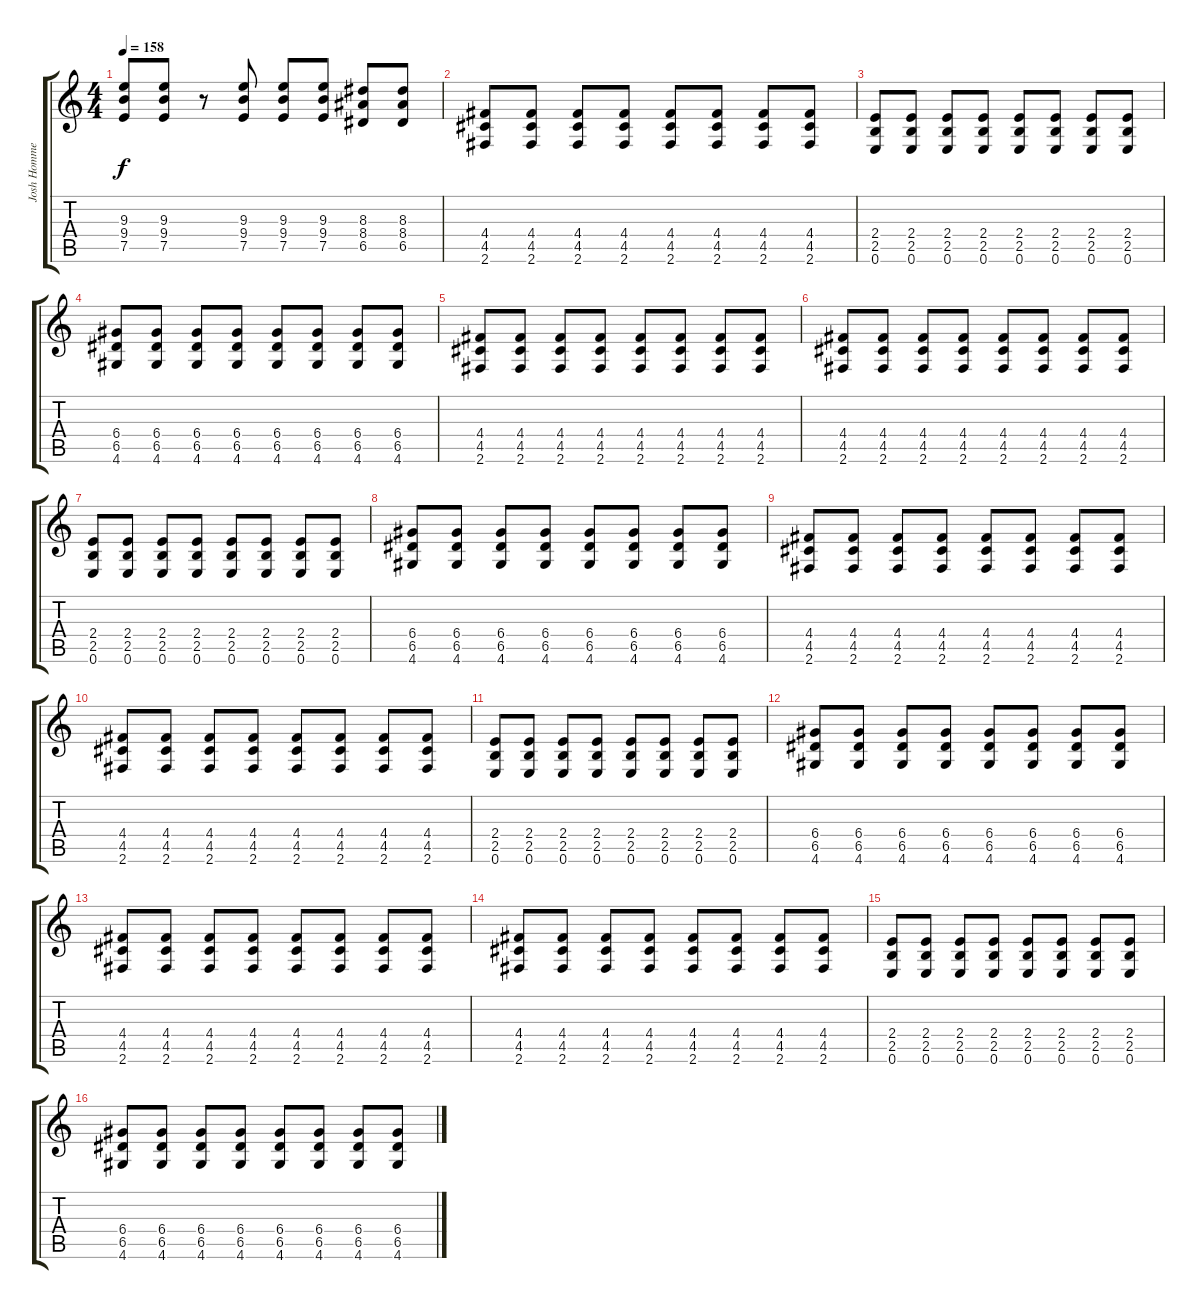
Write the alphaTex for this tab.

\track ("Josh Homme" "Josh Homme") {instrument overdrivenguitar}
\staff {score tabs}
\tuning (E4 B3 G3 D3 A2 E2) {hide}
\ts (4 4)
\tempo 158
\clef g2
\ks c
(9.3 9.4 7.5).8{dy f} (9.3 9.4 7.5).8 r.8 (9.3 9.4 7.5).8 (9.3 9.4 7.5).8 (9.3 9.4 7.5).8 (8.3 8.4 6.5).8 (8.3 8.4 6.5).8 |
(4.4 4.5 2.6).8 (4.4 4.5 2.6).8 (4.4 4.5 2.6).8 (4.4 4.5 2.6).8 (4.4 4.5 2.6).8 (4.4 4.5 2.6).8 (4.4 4.5 2.6).8 (4.4 4.5 2.6).8 |
(2.4 2.5 0.6).8 (2.4 2.5 0.6).8 (2.4 2.5 0.6).8 (2.4 2.5 0.6).8 (2.4 2.5 0.6).8 (2.4 2.5 0.6).8 (2.4 2.5 0.6).8 (2.4 2.5 0.6).8 |
(6.4 6.5 4.6).8 (6.4 6.5 4.6).8 (6.4 6.5 4.6).8 (6.4 6.5 4.6).8 (6.4 6.5 4.6).8 (6.4 6.5 4.6).8 (6.4 6.5 4.6).8 (6.4 6.5 4.6).8 |
(4.4 4.5 2.6).8 (4.4 4.5 2.6).8 (4.4 4.5 2.6).8 (4.4 4.5 2.6).8 (4.4 4.5 2.6).8 (4.4 4.5 2.6).8 (4.4 4.5 2.6).8 (4.4 4.5 2.6).8 |
(4.4 4.5 2.6).8 (4.4 4.5 2.6).8 (4.4 4.5 2.6).8 (4.4 4.5 2.6).8 (4.4 4.5 2.6).8 (4.4 4.5 2.6).8 (4.4 4.5 2.6).8 (4.4 4.5 2.6).8 |
(2.4 2.5 0.6).8 (2.4 2.5 0.6).8 (2.4 2.5 0.6).8 (2.4 2.5 0.6).8 (2.4 2.5 0.6).8 (2.4 2.5 0.6).8 (2.4 2.5 0.6).8 (2.4 2.5 0.6).8 |
(6.4 6.5 4.6).8 (6.4 6.5 4.6).8 (6.4 6.5 4.6).8 (6.4 6.5 4.6).8 (6.4 6.5 4.6).8 (6.4 6.5 4.6).8 (6.4 6.5 4.6).8 (6.4 6.5 4.6).8 |
(4.4 4.5 2.6).8 (4.4 4.5 2.6).8 (4.4 4.5 2.6).8 (4.4 4.5 2.6).8 (4.4 4.5 2.6).8 (4.4 4.5 2.6).8 (4.4 4.5 2.6).8 (4.4 4.5 2.6).8 |
(4.4 4.5 2.6).8 (4.4 4.5 2.6).8 (4.4 4.5 2.6).8 (4.4 4.5 2.6).8 (4.4 4.5 2.6).8 (4.4 4.5 2.6).8 (4.4 4.5 2.6).8 (4.4 4.5 2.6).8 |
(2.4 2.5 0.6).8 (2.4 2.5 0.6).8 (2.4 2.5 0.6).8 (2.4 2.5 0.6).8 (2.4 2.5 0.6).8 (2.4 2.5 0.6).8 (2.4 2.5 0.6).8 (2.4 2.5 0.6).8 |
(6.4 6.5 4.6).8 (6.4 6.5 4.6).8 (6.4 6.5 4.6).8 (6.4 6.5 4.6).8 (6.4 6.5 4.6).8 (6.4 6.5 4.6).8 (6.4 6.5 4.6).8 (6.4 6.5 4.6).8 |
(4.4 4.5 2.6).8 (4.4 4.5 2.6).8 (4.4 4.5 2.6).8 (4.4 4.5 2.6).8 (4.4 4.5 2.6).8 (4.4 4.5 2.6).8 (4.4 4.5 2.6).8 (4.4 4.5 2.6).8 |
(4.4 4.5 2.6).8 (4.4 4.5 2.6).8 (4.4 4.5 2.6).8 (4.4 4.5 2.6).8 (4.4 4.5 2.6).8 (4.4 4.5 2.6).8 (4.4 4.5 2.6).8 (4.4 4.5 2.6).8 |
(2.4 2.5 0.6).8 (2.4 2.5 0.6).8 (2.4 2.5 0.6).8 (2.4 2.5 0.6).8 (2.4 2.5 0.6).8 (2.4 2.5 0.6).8 (2.4 2.5 0.6).8 (2.4 2.5 0.6).8 |
(6.4 6.5 4.6).8 (6.4 6.5 4.6).8 (6.4 6.5 4.6).8 (6.4 6.5 4.6).8 (6.4 6.5 4.6).8 (6.4 6.5 4.6).8 (6.4 6.5 4.6).8 (6.4 6.5 4.6).8
